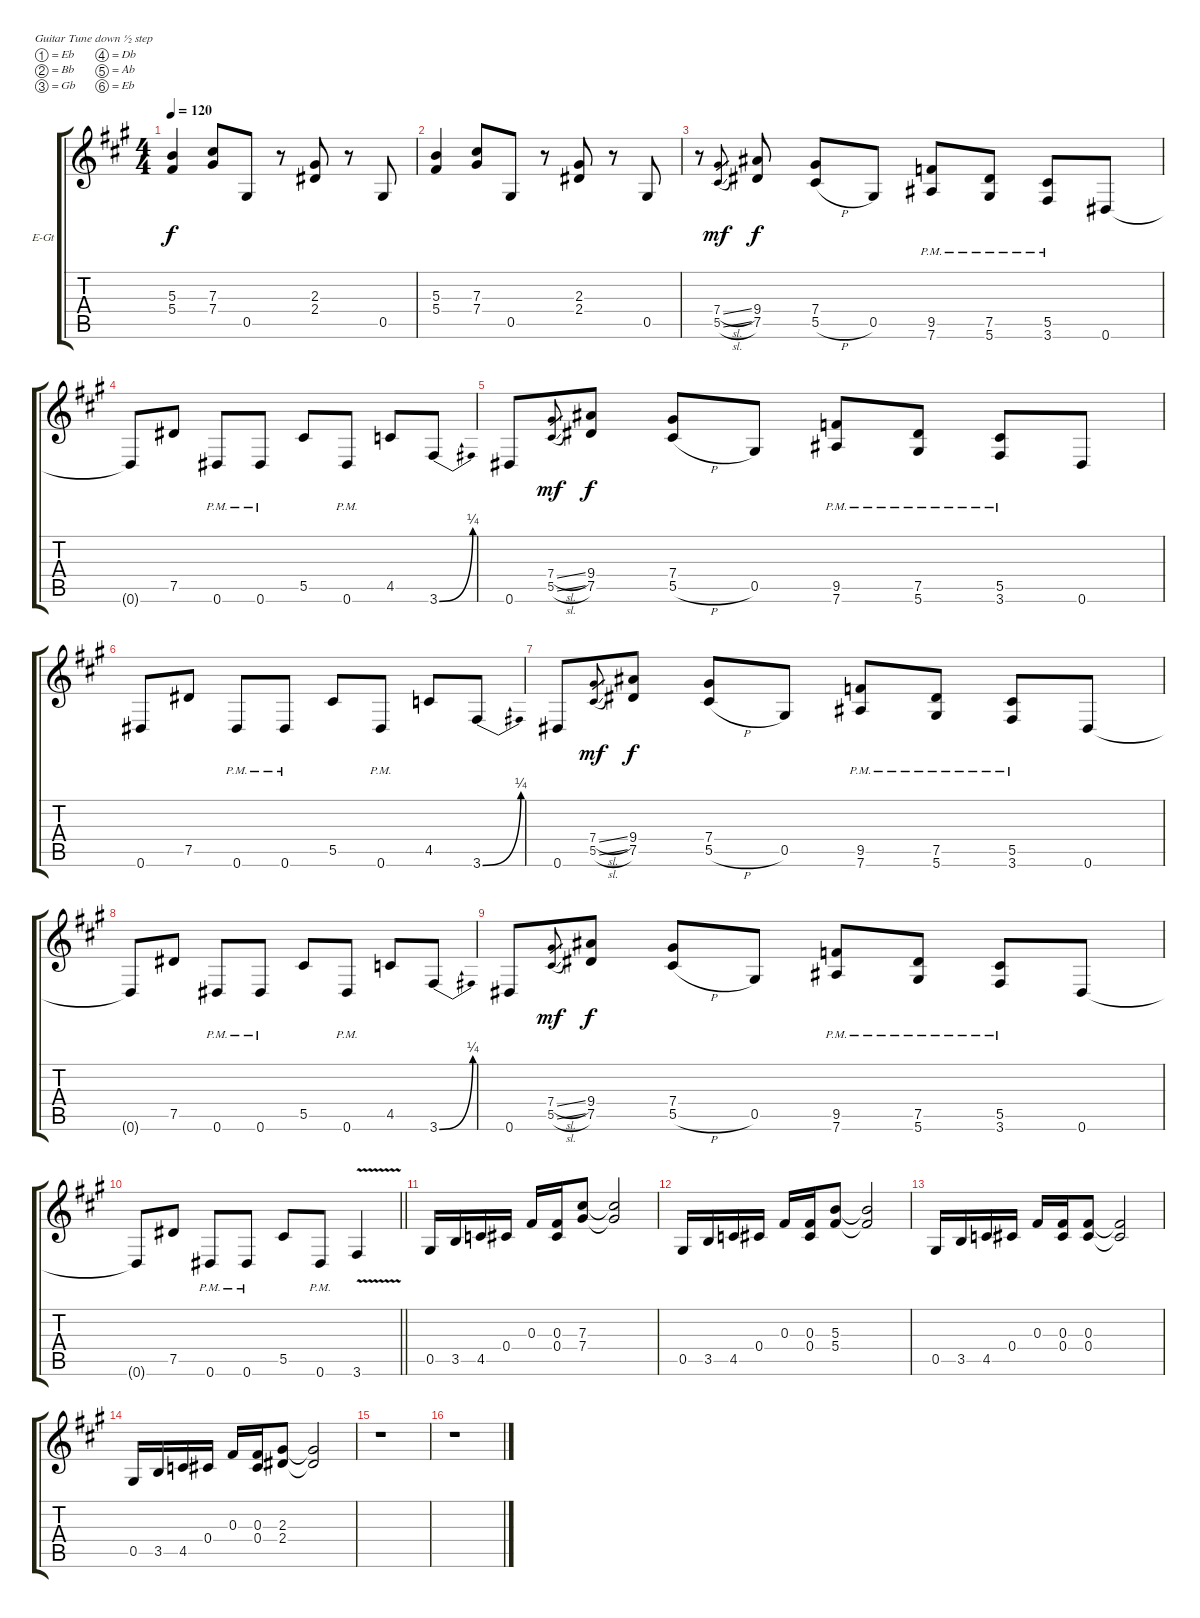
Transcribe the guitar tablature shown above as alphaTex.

\bracketExtendMode groupsimilarinstruments
\firstSystemTrackNameOrientation horizontal
\otherSystemsTrackNameOrientation horizontal
\track ("Guitar 2" "E-Gt") {instrument distortionguitar}
\staff {score tabs}
\tuning (Eb4 Bb3 Gb3 Db3 Ab2 Eb2)
\ts (4 4)
\tempo 120
\clef g2
\ks a
(5.3 5.4).4{dy f} (7.3 7.4).8 0.5.8 r.8 (2.3 2.4).8 r.8 0.5.8 |
(5.3 5.4).4 (7.3 7.4).8 0.5.8 r.8 (2.3 2.4).8 r.8 0.5.8 |
r.8 (7.4{sl} 5.5{sl}).8{gr dy mf} (9.4 7.5).8{dy f} (7.4 5.5{h}).8 0.5.8 (9.5{pm} 7.6{pm}).8 (7.5{pm} 5.6{pm}).8 (5.5{pm} 3.6{pm}).8 0.6.8 |
0.6{t}.8 7.5.8 0.6{pm}.8 0.6{pm}.8 5.5.8 0.6{pm}.8 4.5.8 3.6{be (bend 0 0 60 1)}.8 |
0.6.8 (7.4{sl} 5.5{sl}).8{gr dy mf} (9.4 7.5).8{dy f} (7.4 5.5{h}).8 0.5.8 (9.5{pm} 7.6{pm}).8 (7.5{pm} 5.6{pm}).8 (5.5{pm} 3.6{pm}).8 0.6.8 |
0.6.8 7.5.8 0.6{pm}.8 0.6{pm}.8 5.5.8 0.6{pm}.8 4.5.8 3.6{be (bend 0 0 60 1)}.8 |
0.6.8 (7.4{sl} 5.5{sl}).8{gr dy mf} (9.4 7.5).8{dy f} (7.4 5.5{h}).8 0.5.8 (9.5{pm} 7.6{pm}).8 (7.5{pm} 5.6{pm}).8 (5.5{pm} 3.6{pm}).8 0.6.8 |
0.6{t}.8 7.5.8 0.6{pm}.8 0.6{pm}.8 5.5.8 0.6{pm}.8 4.5.8 3.6{be (bend 0 0 60 1)}.8 |
0.6.8 (7.4{sl} 5.5{sl}).8{gr dy mf} (9.4 7.5).8{dy f} (7.4 5.5{h}).8 0.5.8 (9.5{pm} 7.6{pm}).8 (7.5{pm} 5.6{pm}).8 (5.5{pm} 3.6{pm}).8 0.6.8 |
\barLineRight lightlight
0.6{t}.8 7.5.8 0.6{pm}.8 0.6{pm}.8 5.5.8 0.6{pm}.8 3.6{v}.4 |
0.5.16 3.5.16 4.5.16 0.4.16 0.3.16 (0.3 0.4).16 (7.3 7.4).8 (7.3{t} 7.4{t}).2 |
0.5.16 3.5.16 4.5.16 0.4.16 0.3.16 (0.3 0.4).16 (5.3 5.4).8 (5.3{t} 5.4{t}).2 |
0.5.16 3.5.16 4.5.16 0.4.16 0.3.16 (0.3 0.4).16 (0.3 0.4).8 (0.3{t} 0.4{t}).2 |
0.5.16 3.5.16 4.5.16 0.4.16 0.3.16 (0.3 0.4).16 (2.3 2.4).8 (2.3{t} 2.4{t}).2 |
r.1 |
r.1
